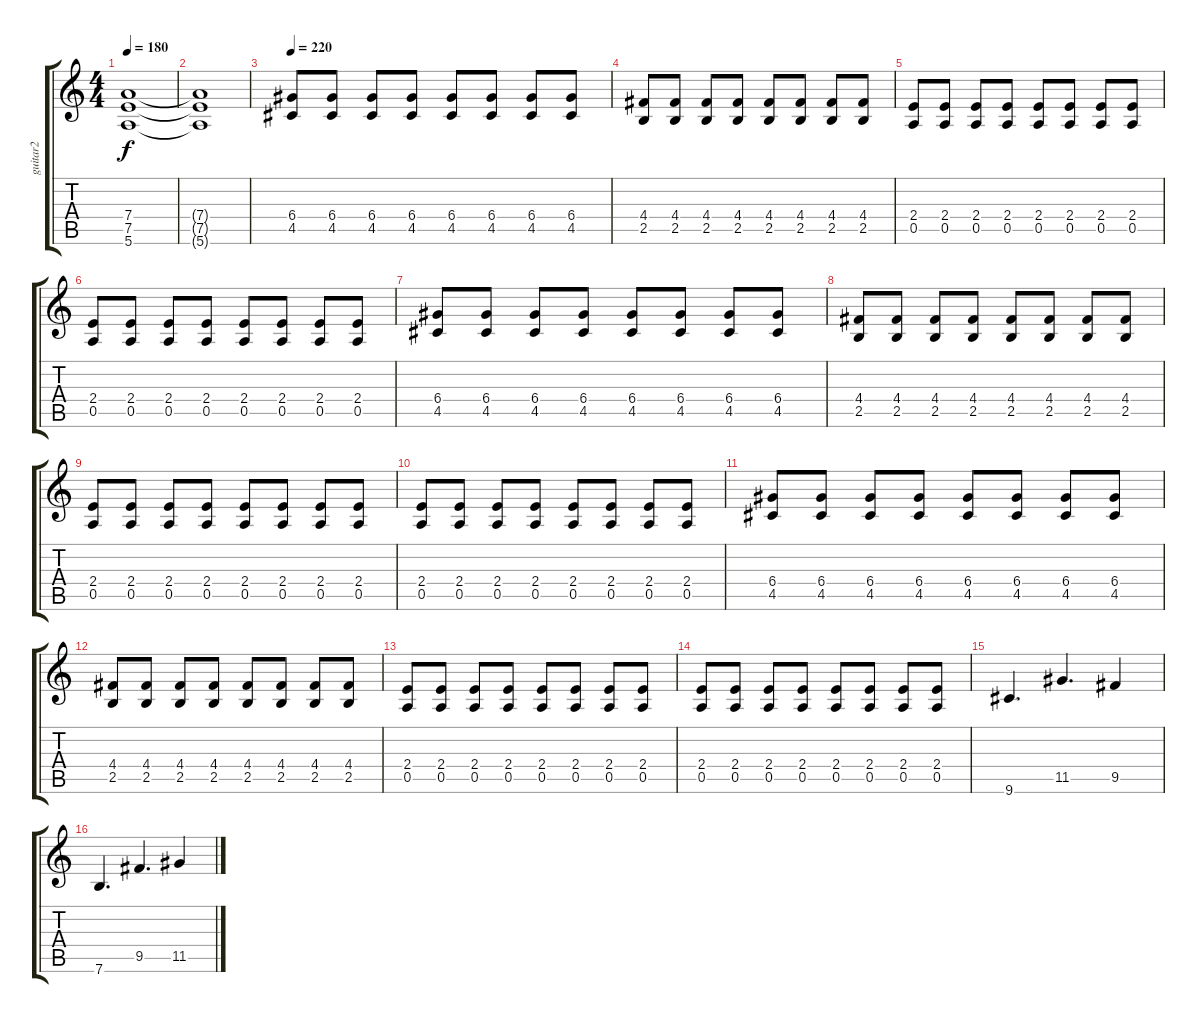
\track ("guitar2" "guitar2") {instrument distortionguitar}
\staff {score tabs}
\tuning (E4 B3 G3 D3 A2 E2) {hide}
\ts (4 4)
\tempo 180
\clef g2
\ks c
(7.4 7.5 5.6).1{dy f} |
(7.4{t} 7.5{t} 5.6{t}).1 |
\tempo 220
(6.4 4.5).8 (6.4 4.5).8 (6.4 4.5).8 (6.4 4.5).8 (6.4 4.5).8 (6.4 4.5).8 (6.4 4.5).8 (6.4 4.5).8 |
(4.4 2.5).8 (4.4 2.5).8 (4.4 2.5).8 (4.4 2.5).8 (4.4 2.5).8 (4.4 2.5).8 (4.4 2.5).8 (4.4 2.5).8 |
(2.4 0.5).8 (2.4 0.5).8 (2.4 0.5).8 (2.4 0.5).8 (2.4 0.5).8 (2.4 0.5).8 (2.4 0.5).8 (2.4 0.5).8 |
(2.4 0.5).8 (2.4 0.5).8 (2.4 0.5).8 (2.4 0.5).8 (2.4 0.5).8 (2.4 0.5).8 (2.4 0.5).8 (2.4 0.5).8 |
(6.4 4.5).8 (6.4 4.5).8 (6.4 4.5).8 (6.4 4.5).8 (6.4 4.5).8 (6.4 4.5).8 (6.4 4.5).8 (6.4 4.5).8 |
(4.4 2.5).8 (4.4 2.5).8 (4.4 2.5).8 (4.4 2.5).8 (4.4 2.5).8 (4.4 2.5).8 (4.4 2.5).8 (4.4 2.5).8 |
(2.4 0.5).8 (2.4 0.5).8 (2.4 0.5).8 (2.4 0.5).8 (2.4 0.5).8 (2.4 0.5).8 (2.4 0.5).8 (2.4 0.5).8 |
(2.4 0.5).8 (2.4 0.5).8 (2.4 0.5).8 (2.4 0.5).8 (2.4 0.5).8 (2.4 0.5).8 (2.4 0.5).8 (2.4 0.5).8 |
(6.4 4.5).8 (6.4 4.5).8 (6.4 4.5).8 (6.4 4.5).8 (6.4 4.5).8 (6.4 4.5).8 (6.4 4.5).8 (6.4 4.5).8 |
(4.4 2.5).8 (4.4 2.5).8 (4.4 2.5).8 (4.4 2.5).8 (4.4 2.5).8 (4.4 2.5).8 (4.4 2.5).8 (4.4 2.5).8 |
(2.4 0.5).8 (2.4 0.5).8 (2.4 0.5).8 (2.4 0.5).8 (2.4 0.5).8 (2.4 0.5).8 (2.4 0.5).8 (2.4 0.5).8 |
(2.4 0.5).8 (2.4 0.5).8 (2.4 0.5).8 (2.4 0.5).8 (2.4 0.5).8 (2.4 0.5).8 (2.4 0.5).8 (2.4 0.5).8 |
9.6.4{d} 11.5.4{d} 9.5.4 |
7.6.4{d} 9.5.4{d} 11.5.4
